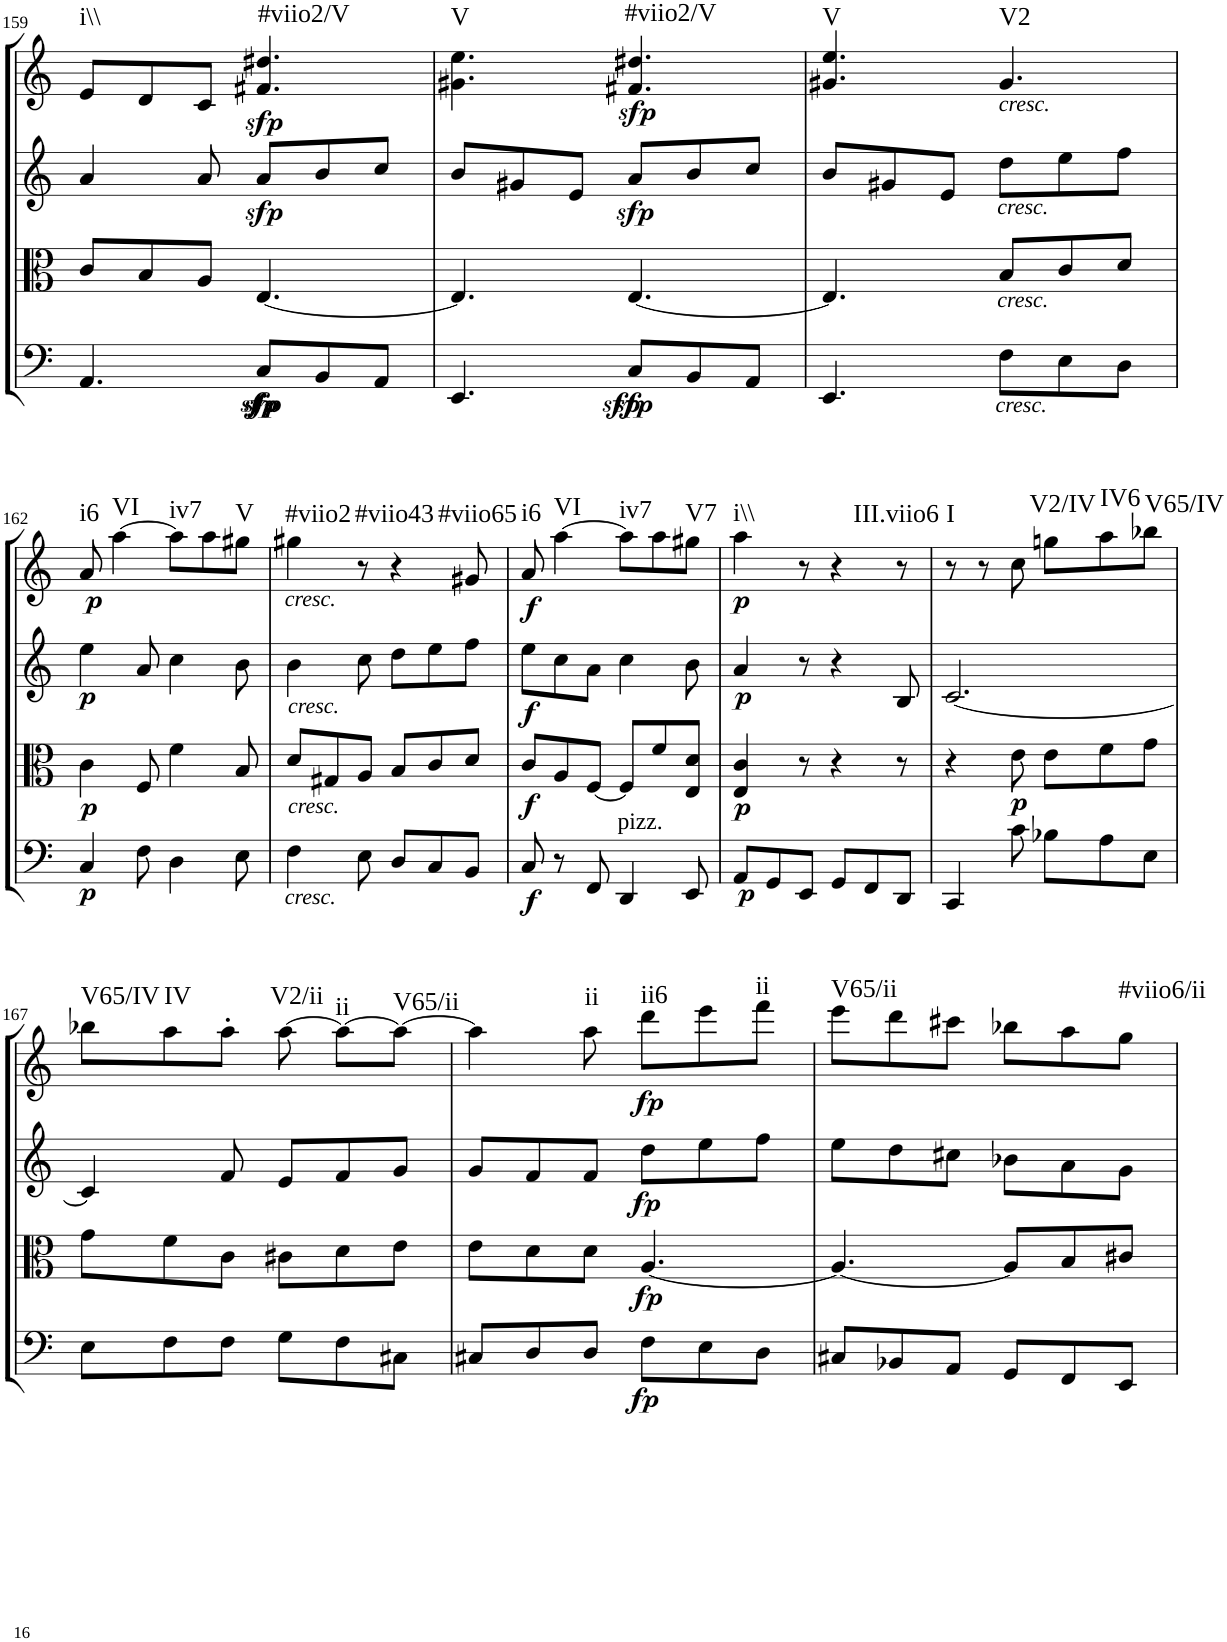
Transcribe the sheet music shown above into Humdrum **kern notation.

**kern	**dynam	**kern	**dynam	**kern	**dynam	**kern	**dynam	**harte
*part4	*part4	*part3	*part3	*part2	*part2	*part1	*part1	*part1
*staff4	*staff4	*staff3	*staff3	*staff2	*staff2	*staff1	*staff1	*
*I"Cello	*	*I"Viola	*	*I"2nd Violin	*	*I"1st Violin	*	*
*	*	*I'Vla	*	*I'Vln	*	*I'Vln	*	*
!!LO:PB:g=z
*clefF4	*	*clefC3	*	*clefG2	*	*clefG2	*	*
*k[]	*	*k[]	*	*k[]	*	*k[]	*	*
*M6/8	*	*M6/8	*	*M6/8	*	*M6/8	*	*
=159	=159	=159	=159	=159	=159	=159	=159	=159
!	!	!	!	!	!	!	!	!LO:H:kt=i\\
4.AA/	.	8c/L	.	4a/	.	8e/L	.	N
.	.	8B/	.	.	.	8d/	.	.
.	.	8A/J	.	8a/	.	8c/J	.	.
!	!LO:DY:b	!	!	!	!	!	!	!
!	!LO:DY:n=1:b	!	!	!	!LO:DY:b	!	!LO:DY:b	!LO:H:kt=#viio2/V
8C/L	sfp sfp	[4.E/	.	8a/L	sfp	4.f#X/ 4.dd#X/	sfp	N
8BB/	.	.	.	8b/	.	.	.	.
8AA/J	.	.	.	8cc/J	.	.	.	.
=160	=160	=160	=160	=160	=160	=160	=160	=160
!	!	!	!	!	!	!	!	!LO:H:kt=V
4.EE/	.	4.E/]	.	8b/L	.	4.g#X\ 4.ee\	.	N
.	.	.	.	8g#X/	.	.	.	.
.	.	.	.	8e/J	.	.	.	.
!	!LO:DY:b	!	!	!	!	!	!	!
!	!LO:DY:n=1:b	!	!	!	!LO:DY:b	!	!LO:DY:b	!LO:H:kt=#viio2/V
8C/L	sfp sfp	[4.E/	.	8a/L	sfp	4.f#X/ 4.dd#X/	sfp	N
8BB/	.	.	.	8b/	.	.	.	.
8AA/J	.	.	.	8cc/J	.	.	.	.
=161	=161	=161	=161	=161	=161	=161	=161	=161
!	!	!	!	!	!	!	!	!LO:H:kt=V
4.EE/	.	4.E/]	.	8b/L	.	4.g#X/ 4.ee/	.	N
.	.	.	.	8g#X/	.	.	.	.
.	.	.	.	8e/J	.	.	.	.
!	!	!	!	!	!	!LO:TX:b:i:t=cresc.	!	!
!	!	!	!	!LO:TX:b:i:t=cresc.	!	!	!	!
!	!	!LO:TX:b:i:t=cresc.	!	!	!	!	!	!
!LO:TX:b:i:t=cresc.	!	!	!	!	!	!	!	!LO:H:kt=V2
8F\L	.	8B/L	.	8dd\L	.	4.g#/	.	N
8E\	.	8c/	.	8ee\	.	.	.	.
8D\J	.	8d/J	.	8ff\J	.	.	.	.
!!LO:LB:g=z
=162	=162	=162	=162	=162	=162	=162	=162	=162
!	!LO:DY:b	!	!LO:DY:b	!	!LO:DY:b	!	!LO:DY:b	!LO:H:kt=i6
4C/	p	4c\	p	4ee\	p	8a/	p	N
!	!	!	!	!	!	!	!	!LO:H:kt=VI
.	.	.	.	.	.	[4aa\	.	N
8F\	.	8F/	.	8a/	.	.	.	.
!	!	!	!	!	!	!	!	!LO:H:kt=iv7
4D\	.	4f\	.	4cc\	.	8aa\L]	.	N
.	.	.	.	.	.	8aa\	.	.
!	!	!	!	!	!	!	!	!LO:H:kt=V
8E\	.	8B/	.	8b\	.	8gg#X\J	.	N
=163	=163	=163	=163	=163	=163	=163	=163	=163
!	!	!	!	!	!	!LO:TX:b:i:t=cresc.	!	!
!	!	!	!	!LO:TX:b:i:t=cresc.	!	!	!	!
!	!	!LO:TX:b:i:t=cresc.	!	!	!	!	!	!
!LO:TX:b:i:t=cresc.	!	!	!	!	!	!	!	!LO:H:kt=#viio2
4F\	.	8d/L	.	4b\	.	4gg#X\	.	N
.	.	8G#X/	.	.	.	.	.	.
8E\	.	8A/J	.	8cc\	.	8r	.	.
!	!	!	!	!	!	!	!	!LO:H:kt=#viio43
8D/L	.	8B/L	.	8dd\L	.	4r	.	N
8C/	.	8c/	.	8ee\	.	.	.	.
!	!	!	!	!	!	!	!	!LO:H:kt=#viio65
8BB/J	.	8d/J	.	8ff\J	.	8g#X/	.	N
=164	=164	=164	=164	=164	=164	=164	=164	=164
!	!LO:DY:b	!	!LO:DY:b	!	!LO:DY:b	!	!LO:DY:b	!LO:H:kt=i6
8C/	f	8c/L	f	8ee\L	f	8a/	f	N
!	!	!	!	!	!	!	!	!LO:H:kt=VI
8r	.	8A/	.	8cc\	.	[4aa\	.	N
8FF/	.	[8F/J	.	8a\J	.	.	.	.
!LO:TX:a:t=pizz.	!	!	!	!	!	!	!	!LO:H:kt=iv7
4DD/	.	8F/L]	.	4cc\	.	8aa\L]	.	N
.	.	8f/	.	.	.	8aa\	.	.
!	!	!	!	!	!	!	!	!LO:H:kt=V7
8EE/	.	8E/ 8d/J	.	8b\	.	8gg#X\J	.	N
=165	=165	=165	=165	=165	=165	=165	=165	=165
!	!LO:DY:b	!	!LO:DY:b	!	!LO:DY:b	!	!LO:DY:b	!LO:H:kt=i\\
8AA/L	p	4E/ 4c/	p	4a/	p	4aa\	p	N
8GG/	.	.	.	.	.	.	.	.
8EE/J	.	8r	.	8r	.	8r	.	.
8GG/L	.	4r	.	4r	.	4r	.	.
8FF/	.	.	.	.	.	.	.	.
!	!	!	!	!	!	!	!	!LO:H:kt=III.viio6
8DD/J	.	8r	.	8B/	.	8r	.	N
=166	=166	=166	=166	=166	=166	=166	=166	=166
!	!	!	!	!	!	!	!	!LO:H:kt=I
4CC/	.	4r	.	[2.c/	.	8r	.	N
.	.	.	.	.	.	8r	.	.
!	!	!	!LO:DY:b	!	!	!	!	!
8c\	.	8e\	p	.	.	8cc\	.	.
!	!	!	!	!	!	!	!	!LO:H:kt=V2/IV
8B-X\L	.	8e\L	.	.	.	8ggn\L	.	N
!	!	!	!	!	!	!	!	!LO:H:kt=IV6
8A\	.	8f\	.	.	.	8aa\	.	N
!	!	!	!	!	!	!	!	!LO:H:kt=V65/IV
8E\J	.	8g\J	.	.	.	8bb-X\J	.	N
!!LO:LB:g=z
=167	=167	=167	=167	=167	=167	=167	=167	=167
!	!	!	!	!	!	!	!	!LO:H:kt=V65/IV
8E\L	.	8g\L	.	4c/]	.	8bb-X\L	.	N
!	!	!	!	!	!	!	!	!LO:H:kt=IV
8F\	.	8f\	.	.	.	8aa\	.	N
8F\J	.	8c\J	.	8f/	.	8aa'\J	.	.
!	!	!	!	!	!	!	!	!LO:H:kt=V2/ii
8G\L	.	8c#X\L	.	8e/L	.	[8aa\	.	N
!	!	!	!	!	!	!	!	!LO:H:kt=ii
8F\	.	8d\	.	8f/	.	8aa\L_	.	N
!	!	!	!	!	!	!	!	!LO:H:kt=V65/ii
8C#X\J	.	8e\J	.	8g/J	.	8aa\J_	.	N
=168	=168	=168	=168	=168	=168	=168	=168	=168
8C#X/L	.	8e\L	.	8g/L	.	4aa\]	.	.
8D/	.	8d\	.	8f/	.	.	.	.
!	!	!	!	!	!	!	!	!LO:H:kt=ii
8D/J	.	8d\J	.	8f/J	.	8aa\	.	N
!	!LO:DY:b	!	!LO:DY:b	!	!LO:DY:b	!	!LO:DY:b	!LO:H:kt=ii6
8F\L	fp	[4.A/	fp	8dd\L	fp	8ddd\L	fp	N
8E\	.	.	.	8ee\	.	8eee\	.	.
!	!	!	!	!	!	!	!	!LO:H:kt=ii
8D\J	.	.	.	8ff\J	.	8fff\J	.	N
=169	=169	=169	=169	=169	=169	=169	=169	=169
!	!	!	!	!	!	!	!	!LO:H:kt=V65/ii
8C#X/L	.	4.A/_	.	8ee\L	.	8eee\L	.	N
8BB-X/	.	.	.	8dd\	.	8ddd\	.	.
8AA/J	.	.	.	8cc#X\J	.	8ccc#X\J	.	.
8GG/L	.	8A/L]	.	8b-X\L	.	8bb-X\L	.	.
8FF/	.	8B/	.	8a\	.	8aa\	.	.
!	!	!	!	!	!	!	!	!LO:H:kt=#viio6/ii
8EE/J	.	8c#X/J	.	8g\J	.	8gg\J	.	N
=	=	=	=	=	=	=	=	=
*-	*-	*-	*-	*-	*-	*-	*-	*-
